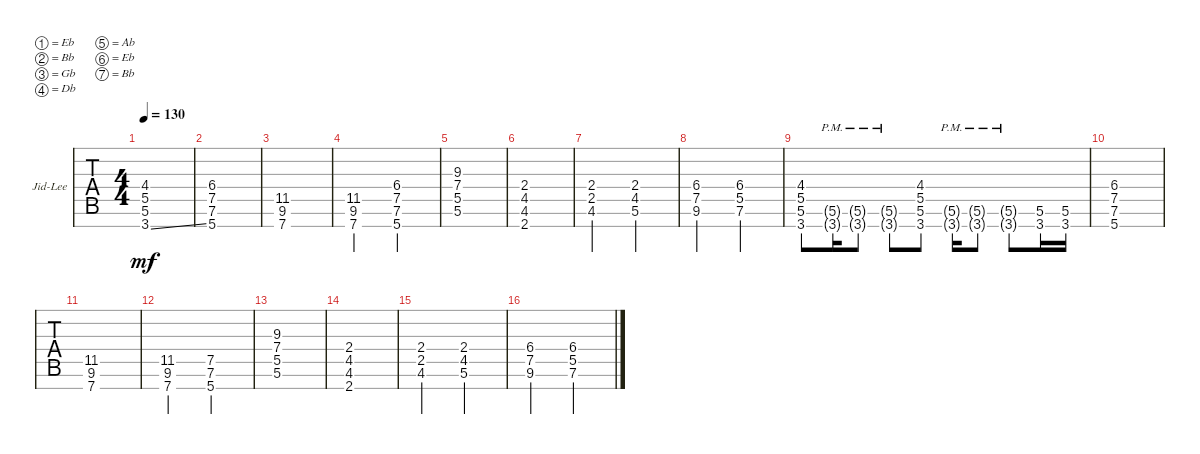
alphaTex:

\defaultSystemsLayout 4
\bracketExtendMode groupsimilarinstruments
\firstSystemTrackNameOrientation horizontal
\otherSystemsTrackNameOrientation horizontal
\track ("Jid-Lee" "Jid-Lee") {instrument distortionguitar}
\staff {tabs}
\tuning (Eb4 Bb3 Gb3 Db3 Ab2 Eb2 Bb1)
\ts (4 4)
\tempo 130
\clef g2
\scale
0.485477
\ks c
(3.7{ss} 5.6 5.5 4.4).1{dy mf instrument distortionguitar} |
\scale
0.257261 (5.7 7.6 7.5 6.4).1 |
\scale
0.257261 (7.7 9.6 11.5).1 |
\scale
0.333333 (7.7 9.6 11.5).2 (7.5 7.6 5.7 6.4).2 |
\scale
0.333333 (5.6 5.5 7.4 9.3).1 |
\scale
0.333333 (2.7 4.6 4.5 2.4).1 |
\scale
0.333333 (4.6 2.5 2.4).2 (5.6 4.5 2.4).2 |
\scale
0.333333 (9.6 7.5 6.4).2 (7.6 5.5 6.4).2 |
\scale
0.333333 (3.7 5.6 5.5 4.4).8 (3.7{g} 5.6{g pm}).16 (3.7{g} 5.6{g pm}).8 (3.7{g} 5.6{g pm}).8 (3.7 5.6 5.5 4.4).8 (3.7{g} 5.6{g pm}).16 (3.7{g} 5.6{g pm}).8 (3.7{g} 5.6{g pm}).8 (3.7 5.6).16 (3.7 5.6).16 |
\scale
0.333333 (5.7 7.6 7.5 6.4).1 |
\scale
0.333333 (7.7 9.6 11.5).1 |
\scale
0.333333 (7.7 9.6 11.5).2 (7.5 7.6 5.7).2 |
\scale
0.333333 (5.6 5.5 7.4 9.3).1 |
\scale
0.333333 (2.7 4.6 4.5 2.4).1 |
\scale
0.333333 (4.6 2.5 2.4).2 (5.6 4.5 2.4).2 |
\scale
0.333333 (9.6 7.5 6.4).2 (7.6 5.5 6.4).2
